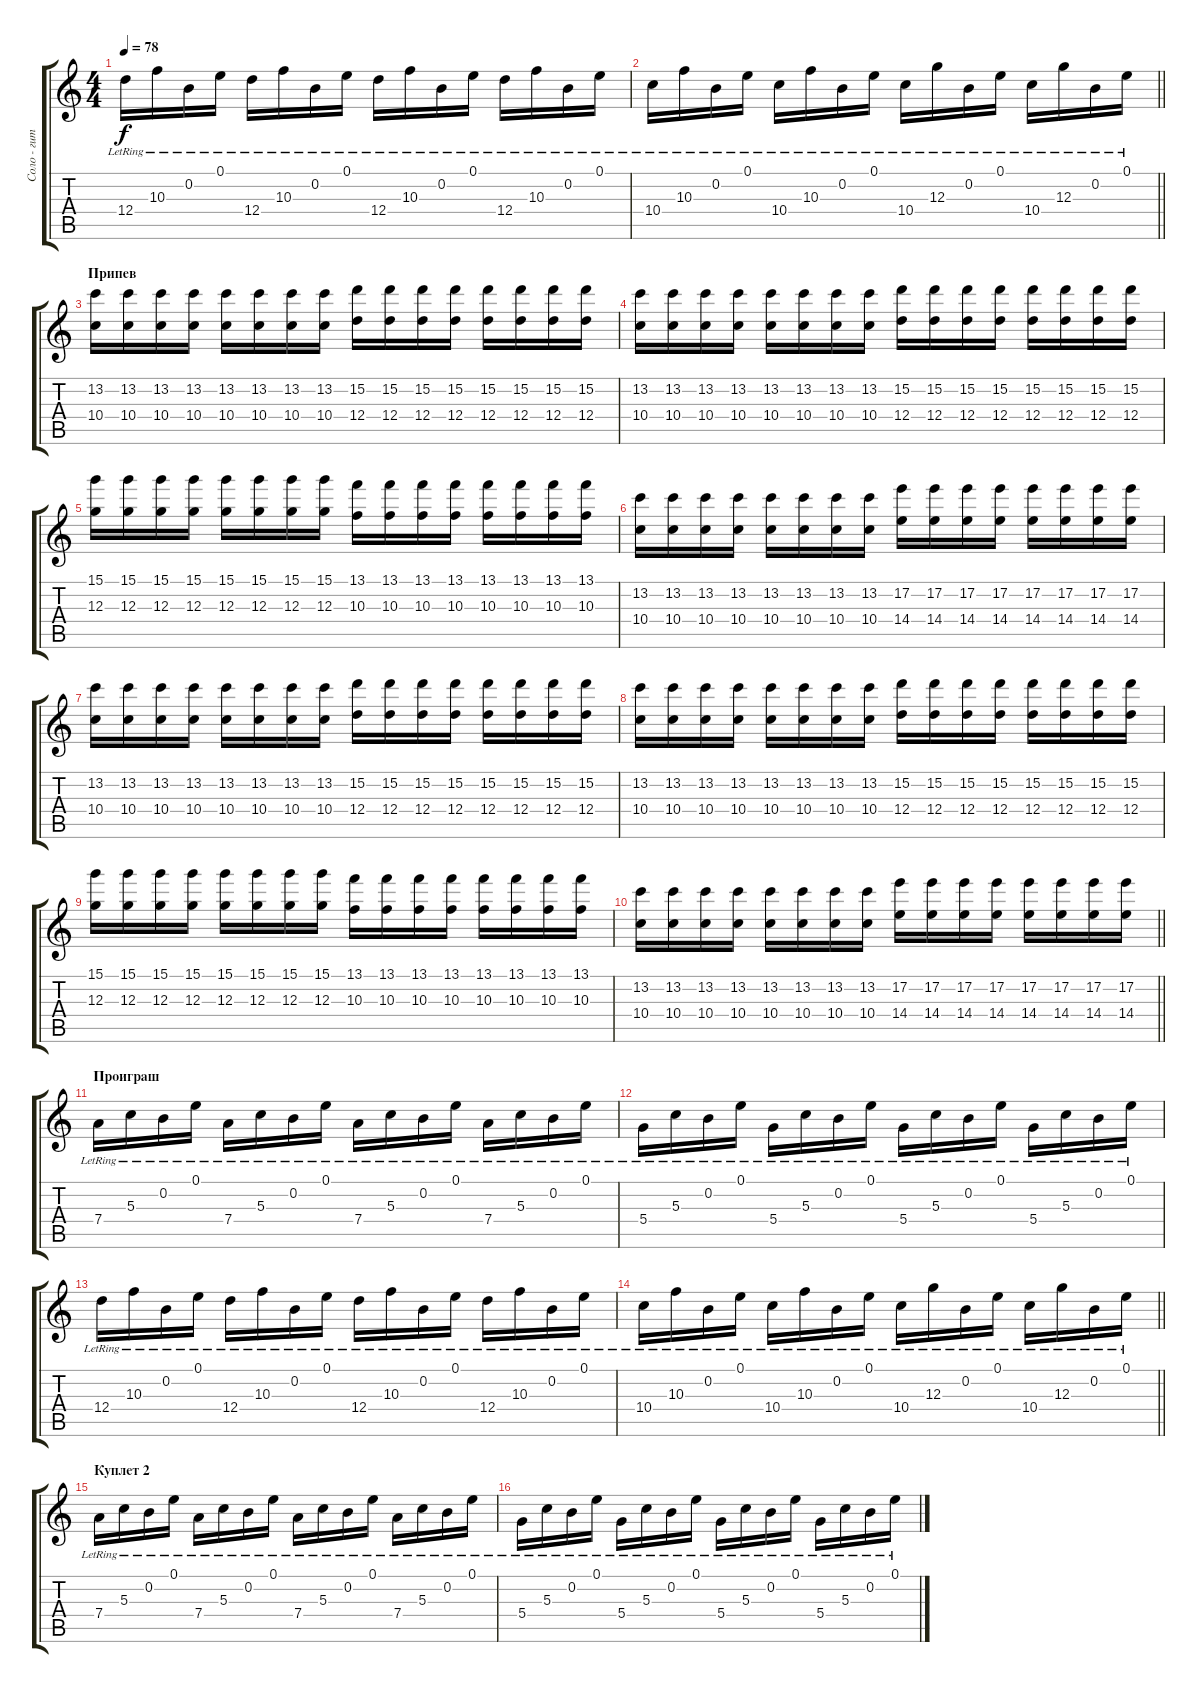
\track ("Соло - гитара" "Соло - гит") {instrument acousticguitarsteel}
\staff {score tabs}
\tuning (E4 B3 G3 D3 A2 E2) {hide}
\ts (4 4)
\tempo 78
\clef g2
\ks c
12.4{lr}.16{dy f} 10.3{lr}.16 0.2{lr}.16 0.1{lr}.16 12.4{lr}.16 10.3{lr}.16 0.2{lr}.16 0.1{lr}.16 12.4{lr}.16 10.3{lr}.16 0.2{lr}.16 0.1{lr}.16 12.4{lr}.16 10.3{lr}.16 0.2{lr}.16 0.1{lr}.16 |
\barLineRight lightlight
10.4{lr}.16 10.3{lr}.16 0.2{lr}.16 0.1{lr}.16 10.4{lr}.16 10.3{lr}.16 0.2{lr}.16 0.1{lr}.16 10.4{lr}.16 12.3{lr}.16 0.2{lr}.16 0.1{lr}.16 10.4{lr}.16 12.3{lr}.16 0.2{lr}.16 0.1{lr}.16 |
\section ("" "Припев")
(13.2 10.4).16 (13.2 10.4).16 (13.2 10.4).16 (13.2 10.4).16 (13.2 10.4).16 (13.2 10.4).16 (13.2 10.4).16 (13.2 10.4).16 (15.2 12.4).16 (15.2 12.4).16 (15.2 12.4).16 (15.2 12.4).16 (15.2 12.4).16 (15.2 12.4).16 (15.2 12.4).16 (15.2 12.4).16 |
(13.2 10.4).16 (13.2 10.4).16 (13.2 10.4).16 (13.2 10.4).16 (13.2 10.4).16 (13.2 10.4).16 (13.2 10.4).16 (13.2 10.4).16 (15.2 12.4).16 (15.2 12.4).16 (15.2 12.4).16 (15.2 12.4).16 (15.2 12.4).16 (15.2 12.4).16 (15.2 12.4).16 (15.2 12.4).16 |
(15.1 12.3).16 (15.1 12.3).16 (15.1 12.3).16 (15.1 12.3).16 (15.1 12.3).16 (15.1 12.3).16 (15.1 12.3).16 (15.1 12.3).16 (13.1 10.3).16 (13.1 10.3).16 (13.1 10.3).16 (13.1 10.3).16 (13.1 10.3).16 (13.1 10.3).16 (13.1 10.3).16 (13.1 10.3).16 |
(13.2 10.4).16 (13.2 10.4).16 (13.2 10.4).16 (13.2 10.4).16 (13.2 10.4).16 (13.2 10.4).16 (13.2 10.4).16 (13.2 10.4).16 (17.2 14.4).16 (17.2 14.4).16 (17.2 14.4).16 (17.2 14.4).16 (17.2 14.4).16 (17.2 14.4).16 (17.2 14.4).16 (17.2 14.4).16 |
(13.2 10.4).16 (13.2 10.4).16 (13.2 10.4).16 (13.2 10.4).16 (13.2 10.4).16 (13.2 10.4).16 (13.2 10.4).16 (13.2 10.4).16 (15.2 12.4).16 (15.2 12.4).16 (15.2 12.4).16 (15.2 12.4).16 (15.2 12.4).16 (15.2 12.4).16 (15.2 12.4).16 (15.2 12.4).16 |
(13.2 10.4).16 (13.2 10.4).16 (13.2 10.4).16 (13.2 10.4).16 (13.2 10.4).16 (13.2 10.4).16 (13.2 10.4).16 (13.2 10.4).16 (15.2 12.4).16 (15.2 12.4).16 (15.2 12.4).16 (15.2 12.4).16 (15.2 12.4).16 (15.2 12.4).16 (15.2 12.4).16 (15.2 12.4).16 |
(15.1 12.3).16 (15.1 12.3).16 (15.1 12.3).16 (15.1 12.3).16 (15.1 12.3).16 (15.1 12.3).16 (15.1 12.3).16 (15.1 12.3).16 (13.1 10.3).16 (13.1 10.3).16 (13.1 10.3).16 (13.1 10.3).16 (13.1 10.3).16 (13.1 10.3).16 (13.1 10.3).16 (13.1 10.3).16 |
\barLineRight lightlight
(13.2 10.4).16 (13.2 10.4).16 (13.2 10.4).16 (13.2 10.4).16 (13.2 10.4).16 (13.2 10.4).16 (13.2 10.4).16 (13.2 10.4).16 (17.2 14.4).16 (17.2 14.4).16 (17.2 14.4).16 (17.2 14.4).16 (17.2 14.4).16 (17.2 14.4).16 (17.2 14.4).16 (17.2 14.4).16 |
\section ("" "Проиграш")
7.4{lr}.16 5.3{lr}.16 0.2{lr}.16 0.1{lr}.16 7.4{lr}.16 5.3{lr}.16 0.2{lr}.16 0.1{lr}.16 7.4{lr}.16 5.3{lr}.16 0.2{lr}.16 0.1{lr}.16 7.4{lr}.16 5.3{lr}.16 0.2{lr}.16 0.1{lr}.16 |
5.4{lr}.16 5.3{lr}.16 0.2{lr}.16 0.1{lr}.16 5.4{lr}.16 5.3{lr}.16 0.2{lr}.16 0.1{lr}.16 5.4{lr}.16 5.3{lr}.16 0.2{lr}.16 0.1{lr}.16 5.4{lr}.16 5.3{lr}.16 0.2{lr}.16 0.1{lr}.16 |
12.4{lr}.16 10.3{lr}.16 0.2{lr}.16 0.1{lr}.16 12.4{lr}.16 10.3{lr}.16 0.2{lr}.16 0.1{lr}.16 12.4{lr}.16 10.3{lr}.16 0.2{lr}.16 0.1{lr}.16 12.4{lr}.16 10.3{lr}.16 0.2{lr}.16 0.1{lr}.16 |
\barLineRight lightlight
10.4{lr}.16 10.3{lr}.16 0.2{lr}.16 0.1{lr}.16 10.4{lr}.16 10.3{lr}.16 0.2{lr}.16 0.1{lr}.16 10.4{lr}.16 12.3{lr}.16 0.2{lr}.16 0.1{lr}.16 10.4{lr}.16 12.3{lr}.16 0.2{lr}.16 0.1{lr}.16 |
\section ("" "Куплет 2")
7.4{lr}.16 5.3{lr}.16 0.2{lr}.16 0.1{lr}.16 7.4{lr}.16 5.3{lr}.16 0.2{lr}.16 0.1{lr}.16 7.4{lr}.16 5.3{lr}.16 0.2{lr}.16 0.1{lr}.16 7.4{lr}.16 5.3{lr}.16 0.2{lr}.16 0.1{lr}.16 |
5.4{lr}.16 5.3{lr}.16 0.2{lr}.16 0.1{lr}.16 5.4{lr}.16 5.3{lr}.16 0.2{lr}.16 0.1{lr}.16 5.4{lr}.16 5.3{lr}.16 0.2{lr}.16 0.1{lr}.16 5.4{lr}.16 5.3{lr}.16 0.2{lr}.16 0.1{lr}.16
